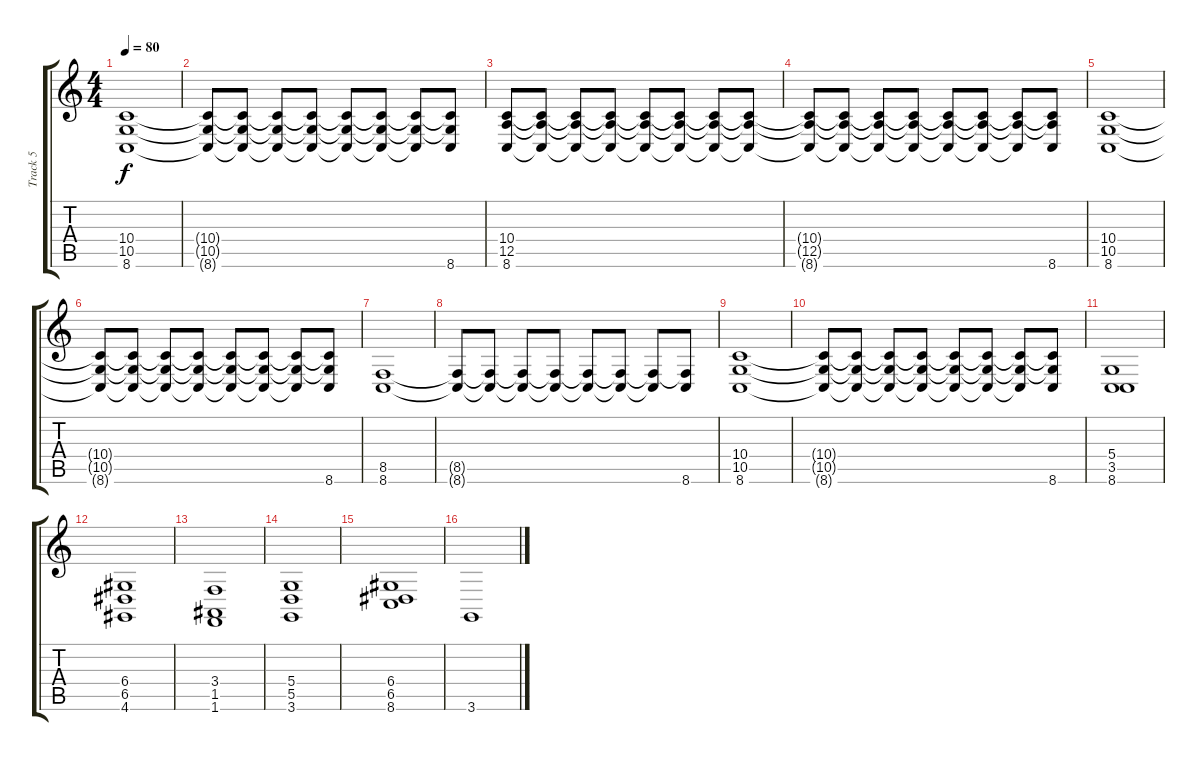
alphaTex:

\track ("Track 5" "Track 5") {instrument acousticgrandpiano}
\staff {score tabs}
\tuning (E4 B3 G3 D3 A2 E2) {hide}
\ts (4 4)
\tempo 80
\clef g2
\ks c
(10.4 10.5 8.6).1{dy f} |
(10.4{t} 10.5{t} 8.6{t}).8 (10.4{t} 10.5{t} 8.6{t}).8 (10.4{t} 10.5{t} 8.6{t}).8 (10.4{t} 10.5{t} 8.6{t}).8 (10.4{t} 10.5{t} 8.6{t}).8 (10.4{t} 10.5{t} 8.6{t}).8 (10.4{t} 10.5{t} 8.6{t}).8 (10.4{t} 10.5{t} 8.6).8 |
(10.4 12.5 8.6).8 (10.4{t} 12.5{t} 8.6{t}).8 (10.4{t} 12.5{t} 8.6{t}).8 (10.4{t} 12.5{t} 8.6{t}).8 (10.4{t} 12.5{t} 8.6{t}).8 (10.4{t} 12.5{t} 8.6{t}).8 (10.4{t} 12.5{t} 8.6{t}).8 (10.4{t} 12.5{t} 8.6{t}).8 |
(10.4{t} 12.5{t} 8.6{t}).8 (10.4{t} 12.5{t} 8.6{t}).8 (10.4{t} 12.5{t} 8.6{t}).8 (10.4{t} 12.5{t} 8.6{t}).8 (10.4{t} 12.5{t} 8.6{t}).8 (10.4{t} 12.5{t} 8.6{t}).8 (10.4{t} 12.5{t} 8.6{t}).8 (10.4{t} 12.5{t} 8.6).8 |
(10.4 10.5 8.6).1 |
(10.4{t} 10.5{t} 8.6{t}).8 (10.4{t} 10.5{t} 8.6{t}).8 (10.4{t} 10.5{t} 8.6{t}).8 (10.4{t} 10.5{t} 8.6{t}).8 (10.4{t} 10.5{t} 8.6{t}).8 (10.4{t} 10.5{t} 8.6{t}).8 (10.4{t} 10.5{t} 8.6{t}).8 (10.4{t} 10.5{t} 8.6).8 |
(8.5 8.6).1 |
(8.5{t} 8.6{t}).8 (8.5{t} 8.6{t}).8 (8.5{t} 8.6{t}).8 (8.5{t} 8.6{t}).8 (8.5{t} 8.6{t}).8 (8.5{t} 8.6{t}).8 (8.5{t} 8.6{t}).8 (8.5{t} 8.6).8 |
(10.4 10.5 8.6).1 |
(10.4{t} 10.5{t} 8.6{t}).8 (10.4{t} 10.5{t} 8.6{t}).8 (10.4{t} 10.5{t} 8.6{t}).8 (10.4{t} 10.5{t} 8.6{t}).8 (10.4{t} 10.5{t} 8.6{t}).8 (10.4{t} 10.5{t} 8.6{t}).8 (10.4{t} 10.5{t} 8.6{t}).8 (10.4{t} 10.5{t} 8.6).8 |
(5.4 3.5 8.6).1 |
(6.4 6.5 4.6).1 |
(3.4 1.5 1.6).1 |
(5.4 5.5 3.6).1 |
(6.4 6.5 8.6).1 |
3.6.1
